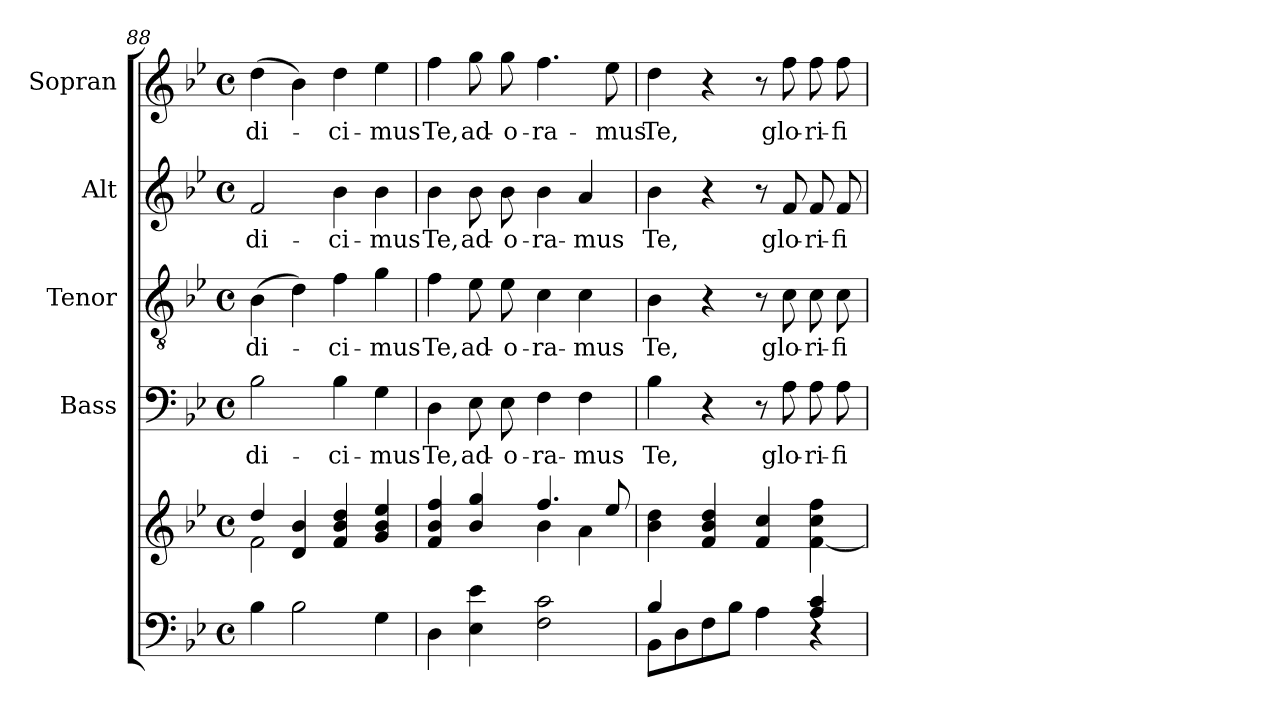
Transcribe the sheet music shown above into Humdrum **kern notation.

**kern	**kern	**kern	**text	**kern	**text	**kern	**text	**kern	**text
*part5	*part5	*part4	*part4	*part3	*part3	*part2	*part2	*part1	*part1
*staff6	*staff5	*staff4	*staff4	*staff3	*staff3	*staff2	*staff2	*staff1	*staff1
*	*	*I"Bass	*	*I"Tenor	*	*I"Alt	*	*I"Sopran	*
*	*	*I'B.	*	*I'T.	*	*I'A.	*	*I'S.	*
*clefF4	*clefG2	*clefF4	*	*clefGv2	*	*clefG2	*	*clefG2	*
*k[b-e-]	*k[b-e-]	*k[b-e-]	*	*k[b-e-]	*	*k[b-e-]	*	*k[b-e-]	*
*B-:	*B-:	*B-:	*	*B-:	*	*B-:	*	*B-:	*
*M4/4	*M4/4	*M4/4	*	*M4/4	*	*M4/4	*	*M4/4	*
*met(c)	*met(c)	*met(c)	*	*met(c)	*	*met(c)	*	*met(c)	*
=88	=88	=88	=88	=88	=88	=88	=88	=88	=88
*	*^	*	*	*	*	*	*	*	*
!	!	!	!	!LO:LY:b	!	!LO:LY:b	!	!LO:LY:b	!	!LO:LY:b
4B-\	4dd/	2f\	2B-\	-di-	(>4B-\	-di-	2f/	-di-	(>4dd\	-di-
2B-\	4d/ 4b-/	.	.	.	4d\)	.	.	.	4b-\)	.
!	!	!	!	!LO:LY:b	!	!LO:LY:b	!	!LO:LY:b	!	!LO:LY:b
.	4f/ 4b-/ 4dd/	2ryy	4B-\	-ci-	4f\	-ci-	4b-\	-ci-	4dd\	-ci-
!	!	!	!	!LO:LY:b	!	!LO:LY:b	!	!LO:LY:b	!	!LO:LY:b
4G\	4g/ 4b-/ 4ee-/	.	4G\	-mus	4g\	-mus	4b-\	-mus	4ee-\	-mus
=89	=89	=89	=89	=89	=89	=89	=89	=89	=89	=89
!	!	!	!	!LO:LY:b	!	!LO:LY:b	!	!LO:LY:b	!	!LO:LY:b
4D\	4f/ 4b-/ 4ff/	2ryy	4D\	Te,	4f\	Te,	4b-\	Te,	4ff\	Te,
!	!	!	!	!LO:LY:b	!	!LO:LY:b	!	!LO:LY:b	!	!LO:LY:b
4E-\ 4e-\	4b-/ 4gg/	.	8E-\	ad-	8e-\	ad-	8b-\	ad-	8gg\	ad-
!	!	!	!	!LO:LY:b	!	!LO:LY:b	!	!LO:LY:b	!	!LO:LY:b
.	.	.	8E-\	-o-	8e-\	-o-	8b-\	-o-	8gg\	-o-
!	!	!	!	!LO:LY:b	!	!LO:LY:b	!	!LO:LY:b	!	!LO:LY:b
2F\ 2c\	4.ff/	4b-\	4F\	-ra-	4c\	-ra-	4b-\	-ra-	4.ff\	-ra-
!	!	!	!	!LO:LY:b	!	!LO:LY:b	!	!LO:LY:b	!	!
.	.	4a\	4F\	-mus	4c\	-mus	4a/	-mus	.	.
!	!	!	!	!	!	!	!	!	!	!LO:LY:b
.	8ee-/	.	.	.	.	.	.	.	8ee-\	-mus
*	*v	*v	*	*	*	*	*	*	*	*
!!LO:LB:g=z
=90	=90	=90	=90	=90	=90	=90	=90	=90	=90
*^	*	*	*	*	*	*	*	*	*
!	!	!	!	!LO:LY:b	!	!LO:LY:b	!	!LO:LY:b	!	!LO:LY:b
4B-/	8BB-\L	4b-\ 4dd\	4B-\	Te,	4B-\	Te,	4b-\	Te,	4dd\	Te,
.	8D\	.	.	.	.	.	.	.	.	.
2ryy	8F\	4f/ 4b-/ 4dd/	4r	.	4r	.	4r	.	4r	.
.	8B-\J	.	.	.	.	.	.	.	.	.
.	4A\	4f/ 4cc/	8r	.	8r	.	8r	.	8r	.
!	!	!	!	!LO:LY:b	!	!LO:LY:b	!	!LO:LY:b	!	!LO:LY:b
.	.	.	8A\	glo-	8c\	glo-	8f/	glo-	8ff\	glo-
!	!	!	!	!LO:LY:b	!	!LO:LY:b	!	!LO:LY:b	!	!LO:LY:b
4A/ 4c/	4rC	[<4f\ 4cc\ 4ff\	8A\	-ri-	8c\	-ri-	8f/	-ri-	8ff\	-ri-
!	!	!	!	!LO:LY:b	!	!LO:LY:b	!	!LO:LY:b	!	!LO:LY:b
.	.	.	8A\	-fi-	8c\	-fi-	8f/	-fi-	8ff\	-fi-
*v	*v	*	*	*	*	*	*	*	*	*
=	=	=	=	=	=	=	=	=	=
*-	*-	*-	*-	*-	*-	*-	*-	*-	*-
